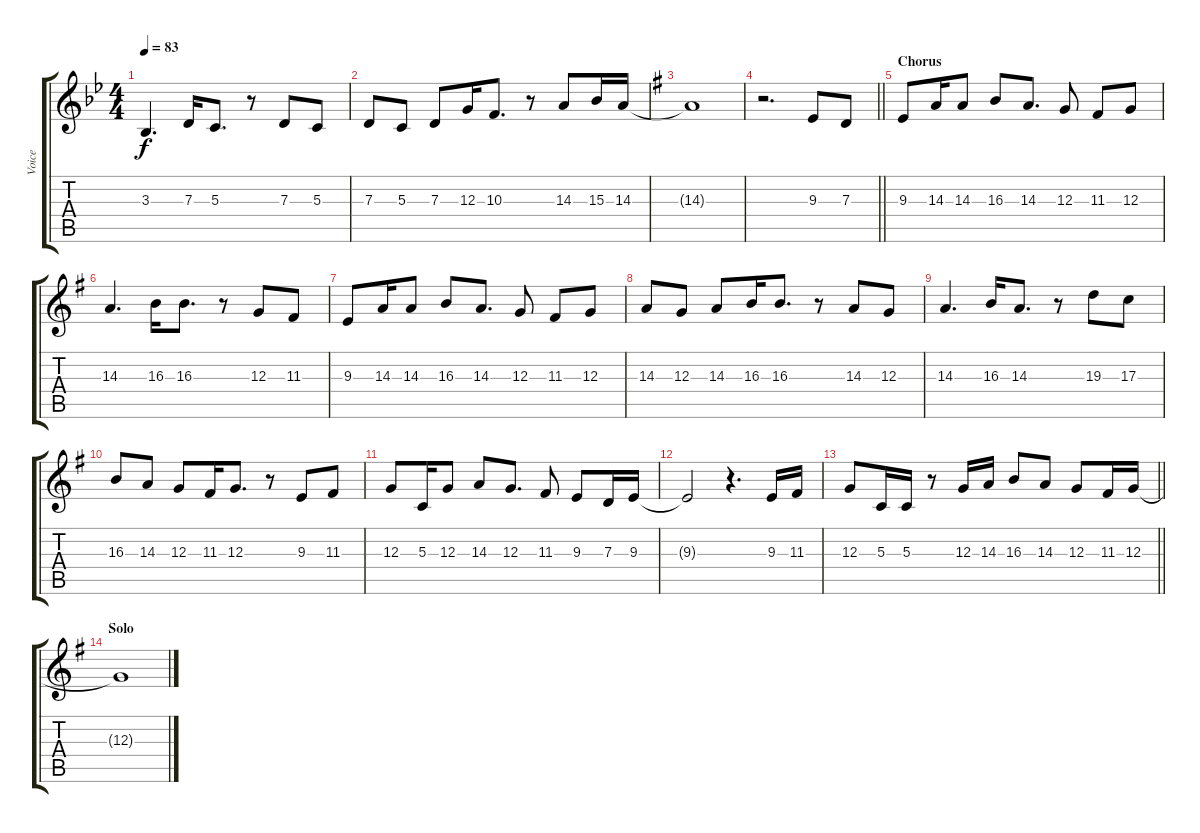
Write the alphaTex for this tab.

\track ("Voice" "Voice") {instrument fx5brightness}
\staff {score tabs}
\tuning (E4 B3 G3 D3 A2 E2) {hide}
\ts (4 4)
\tempo 83
\clef g2
\ks bb
3.3.4{d dy f} 7.3.16 5.3.8{d} r.8 7.3.8 5.3.8 |
7.3.8 5.3.8 7.3.8 12.3.16 10.3.8{d} r.8 14.3.8 15.3.16 14.3.16 |
\ks g
14.3{t}.1 |
\barLineRight lightlight
r.2{d} 9.3.8 7.3.8 |
\section ("" "Chorus")
9.3.8 14.3.16 14.3.8 16.3.8 14.3.8{d} 12.3.8 11.3.8 12.3.8 |
14.3.4{d} 16.3.16 16.3.8{d} r.8 12.3.8 11.3.8 |
9.3.8 14.3.16 14.3.8 16.3.8 14.3.8{d} 12.3.8 11.3.8 12.3.8 |
14.3.8 12.3.8 14.3.8 16.3.16 16.3.8{d} r.8 14.3.8 12.3.8 |
14.3.4{d} 16.3.16 14.3.8{d} r.8 19.3.8 17.3.8 |
16.3.8 14.3.8 12.3.8 11.3.16 12.3.8{d} r.8 9.3.8 11.3.8 |
12.3.8 5.3.16 12.3.8 14.3.8 12.3.8{d} 11.3.8 9.3.8 7.3.16 9.3.16 |
9.3{t}.2 r.4{d} 9.3.16 11.3.16 |
\barLineRight lightlight
12.3.8 5.3.16 5.3.16 r.8 12.3.16 14.3.16 16.3.8 14.3.8 12.3.8 11.3.16 12.3.16 |
\section ("" "Solo")
12.3{t}.1
